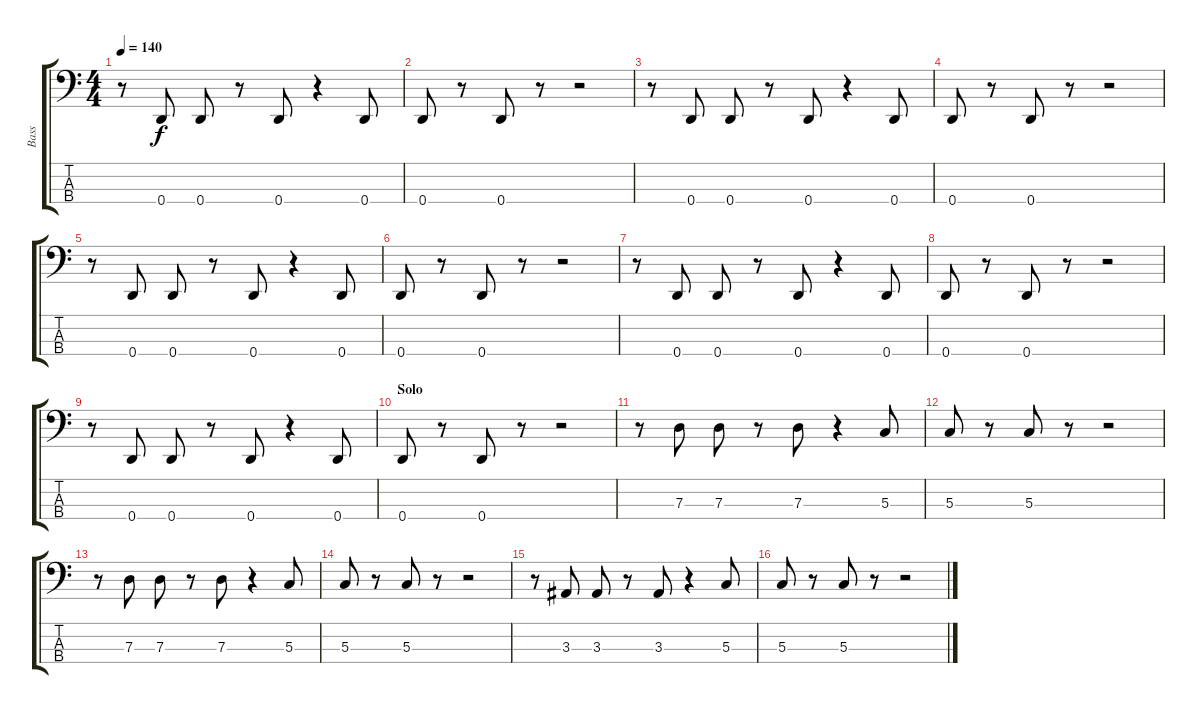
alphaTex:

\track ("Bass" "Bass") {instrument electricbassfinger}
\staff {score tabs}
\tuning (F2 C2 G1 D1) {hide}
\ts (4 4)
\tempo 140
\clef f4
\ks c
r.8{dy f} 0.4.8 0.4.8 r.8 0.4.8 r.4 0.4.8 |
0.4.8 r.8 0.4.8 r.8 r.2 |
r.8 0.4.8 0.4.8 r.8 0.4.8 r.4 0.4.8 |
0.4.8 r.8 0.4.8 r.8 r.2 |
r.8 0.4.8 0.4.8 r.8 0.4.8 r.4 0.4.8 |
0.4.8 r.8 0.4.8 r.8 r.2 |
r.8 0.4.8 0.4.8 r.8 0.4.8 r.4 0.4.8 |
0.4.8 r.8 0.4.8 r.8 r.2 |
r.8 0.4.8 0.4.8 r.8 0.4.8 r.4 0.4.8 |
\section ("" "Solo")
0.4.8 r.8 0.4.8 r.8 r.2 |
r.8 7.3.8 7.3.8 r.8 7.3.8 r.4 5.3.8 |
5.3.8 r.8 5.3.8 r.8 r.2 |
r.8 7.3.8 7.3.8 r.8 7.3.8 r.4 5.3.8 |
5.3.8 r.8 5.3.8 r.8 r.2 |
r.8 3.3.8 3.3.8 r.8 3.3.8 r.4 5.3.8 |
5.3.8 r.8 5.3.8 r.8 r.2
